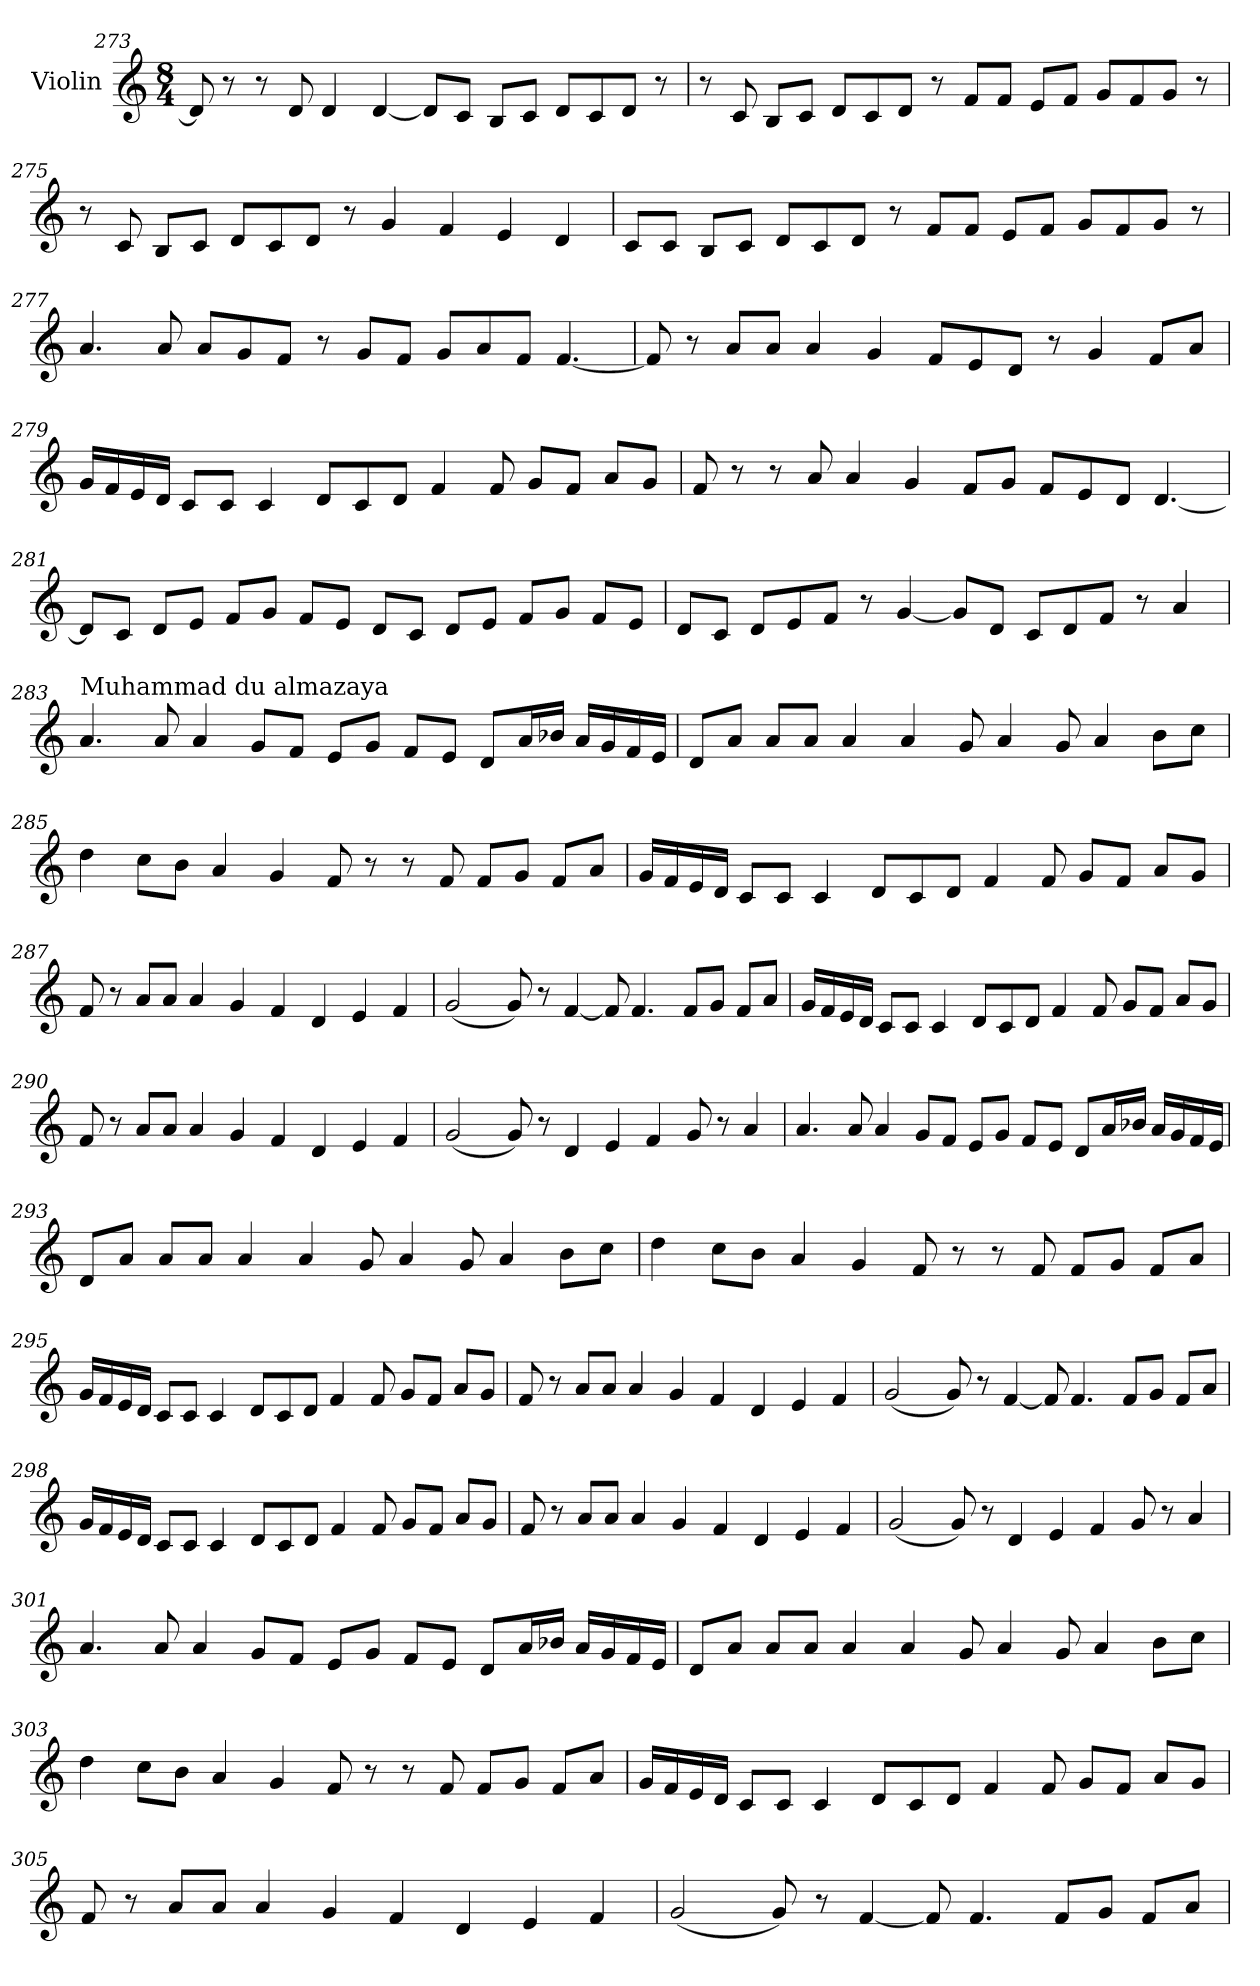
**kern
*part1
*staff1
*I"Violin
!!LO:LB:g=z
*clefG2
*k[]
*M8/4
=273
8d/]
8r
8r
8d/
4d/
[4d/
8d/L]
8c/J
8B/L
8c/J
8d/L
8c/
8d/J
8r
=274
8r
8c/
8B/L
8c/J
8d/L
8c/
8d/J
8r
8f/L
8f/J
8e/L
8f/J
8g/L
8f/
8g/J
8r
!!LO:LB:g=z
=275
8r
8c/
8B/L
8c/J
8d/L
8c/
8d/J
8r
4g/
4f/
4e/
4d/
=276
8c/L
8c/J
8B/L
8c/J
8d/L
8c/
8d/J
8r
8f/L
8f/J
8e/L
8f/J
8g/L
8f/
8g/J
8r
!!LO:LB:g=z
=277
4.a/
8a/
8a/L
8g/
8f/J
8r
8g/L
8f/J
8g/L
8a/
8f/J
[4.f/
=278
8f/]
8r
8a/L
8a/J
4a/
4g/
8f/L
8e/
8d/J
8r
4g/
8f/L
8a/J
!!LO:LB:g=z
=279
16g/LL
16f/
16e/
16d/JJ
8c/L
8c/J
4c/
8d/L
8c/
8d/J
4f/
8f/
8g/L
8f/J
8a/L
8g/J
=280
8f/
8r
8r
8a/
4a/
4g/
8f/L
8g/J
8f/L
8e/
8d/J
[4.d/
!!LO:LB:g=z
=281
8d/L]
8c/J
8d/L
8e/J
8f/L
8g/J
8f/L
8e/J
8d/L
8c/J
8d/L
8e/J
8f/L
8g/J
8f/L
8e/J
=282
8d/L
8c/J
8d/L
8e/
8f/J
8r
[4g/
8g/L]
8d/J
8c/L
8d/
8f/J
8r
4a/
!!LO:LB:g=z
=283
!LO:TX:a:t=Muhammad du almazaya
4.a/
8a/
4a/
8g/L
8f/J
8e/L
8g/J
8f/L
8e/J
8d/L
16a/L
16b-X/JJ
16a/LL
16g/
16f/
16e/JJ
=284
8d/L
8a/J
8a/L
8a/J
4a/
4a/
8g/
4a/
8g/
4a/
8b\L
8cc\J
!!LO:PB:g=z
=285
4dd\
8cc\L
8b\J
4a/
4g/
8f/
8r
8r
8f/
8f/L
8g/J
8f/L
8a/J
=286
16g/LL
16f/
16e/
16d/JJ
8c/L
8c/J
4c/
8d/L
8c/
8d/J
4f/
8f/
8g/L
8f/J
8a/L
8g/J
!!LO:LB:g=z
=287
8f/
8r
8a/L
8a/J
4a/
4g/
4f/
4d/
4e/
4f/
=288
(<2g/
8g/)
8r
[4f/
8f/]
4.f/
8f/L
8g/J
8f/L
8a/J
!!LO:LB:g=z
=289
16g/LL
16f/
16e/
16d/JJ
8c/L
8c/J
4c/
8d/L
8c/
8d/J
4f/
8f/
8g/L
8f/J
8a/L
8g/J
=290
8f/
8r
8a/L
8a/J
4a/
4g/
4f/
4d/
4e/
4f/
!!LO:LB:g=z
=291
(<2g/
8g/)
8r
4d/
4e/
4f/
8g/
8r
4a/
=292
4.a/
8a/
4a/
8g/L
8f/J
8e/L
8g/J
8f/L
8e/J
8d/L
16a/L
16b-X/JJ
16a/LL
16g/
16f/
16e/JJ
!!LO:LB:g=z
=293
8d/L
8a/J
8a/L
8a/J
4a/
4a/
8g/
4a/
8g/
4a/
8b\L
8cc\J
=294
4dd\
8cc\L
8b\J
4a/
4g/
8f/
8r
8r
8f/
8f/L
8g/J
8f/L
8a/J
!!LO:LB:g=z
=295
16g/LL
16f/
16e/
16d/JJ
8c/L
8c/J
4c/
8d/L
8c/
8d/J
4f/
8f/
8g/L
8f/J
8a/L
8g/J
=296
8f/
8r
8a/L
8a/J
4a/
4g/
4f/
4d/
4e/
4f/
!!LO:LB:g=z
=297
(<2g/
8g/)
8r
[4f/
8f/]
4.f/
8f/L
8g/J
8f/L
8a/J
=298
16g/LL
16f/
16e/
16d/JJ
8c/L
8c/J
4c/
8d/L
8c/
8d/J
4f/
8f/
8g/L
8f/J
8a/L
8g/J
!!LO:LB:g=z
=299
8f/
8r
8a/L
8a/J
4a/
4g/
4f/
4d/
4e/
4f/
=300
(<2g/
8g/)
8r
4d/
4e/
4f/
8g/
8r
4a/
!!LO:PB:g=z
=301
4.a/
8a/
4a/
8g/L
8f/J
8e/L
8g/J
8f/L
8e/J
8d/L
16a/L
16b-X/JJ
16a/LL
16g/
16f/
16e/JJ
=302
8d/L
8a/J
8a/L
8a/J
4a/
4a/
8g/
4a/
8g/
4a/
8b\L
8cc\J
!!LO:LB:g=z
=303
4dd\
8cc\L
8b\J
4a/
4g/
8f/
8r
8r
8f/
8f/L
8g/J
8f/L
8a/J
=304
16g/LL
16f/
16e/
16d/JJ
8c/L
8c/J
4c/
8d/L
8c/
8d/J
4f/
8f/
8g/L
8f/J
8a/L
8g/J
!!LO:LB:g=z
=305
8f/
8r
8a/L
8a/J
4a/
4g/
4f/
4d/
4e/
4f/
=306
(<2g/
8g/)
8r
[4f/
8f/]
4.f/
8f/L
8g/J
8f/L
8a/J
=
*-
